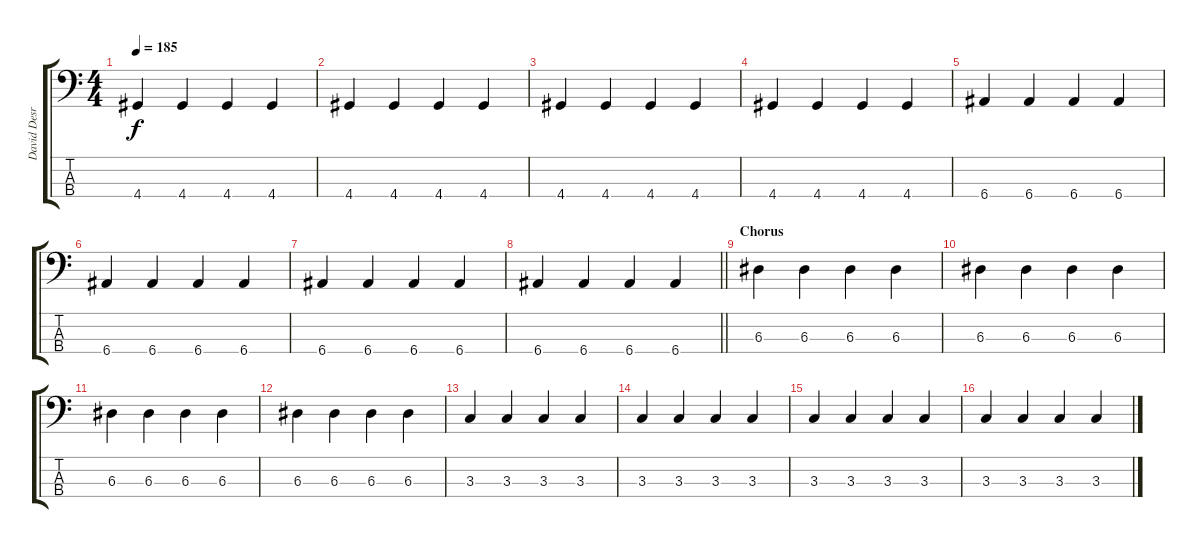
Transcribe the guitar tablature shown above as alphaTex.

\track ("David Desrosiers" "David Desr") {instrument electricbasspick}
\staff {score tabs}
\tuning (G2 D2 A1 E1) {hide}
\ts (4 4)
\tempo 185
\clef f4
\ks c
4.4.4{dy f} 4.4.4 4.4.4 4.4.4 |
4.4.4 4.4.4 4.4.4 4.4.4 |
4.4.4 4.4.4 4.4.4 4.4.4 |
4.4.4 4.4.4 4.4.4 4.4.4 |
6.4.4 6.4.4 6.4.4 6.4.4 |
6.4.4 6.4.4 6.4.4 6.4.4 |
6.4.4 6.4.4 6.4.4 6.4.4 |
\barLineRight lightlight
6.4.4 6.4.4 6.4.4 6.4.4 |
\section ("" "Chorus")
6.3.4 6.3.4 6.3.4 6.3.4 |
6.3.4 6.3.4 6.3.4 6.3.4 |
6.3.4 6.3.4 6.3.4 6.3.4 |
6.3.4 6.3.4 6.3.4 6.3.4 |
3.3.4 3.3.4 3.3.4 3.3.4 |
3.3.4 3.3.4 3.3.4 3.3.4 |
3.3.4 3.3.4 3.3.4 3.3.4 |
3.3.4 3.3.4 3.3.4 3.3.4
